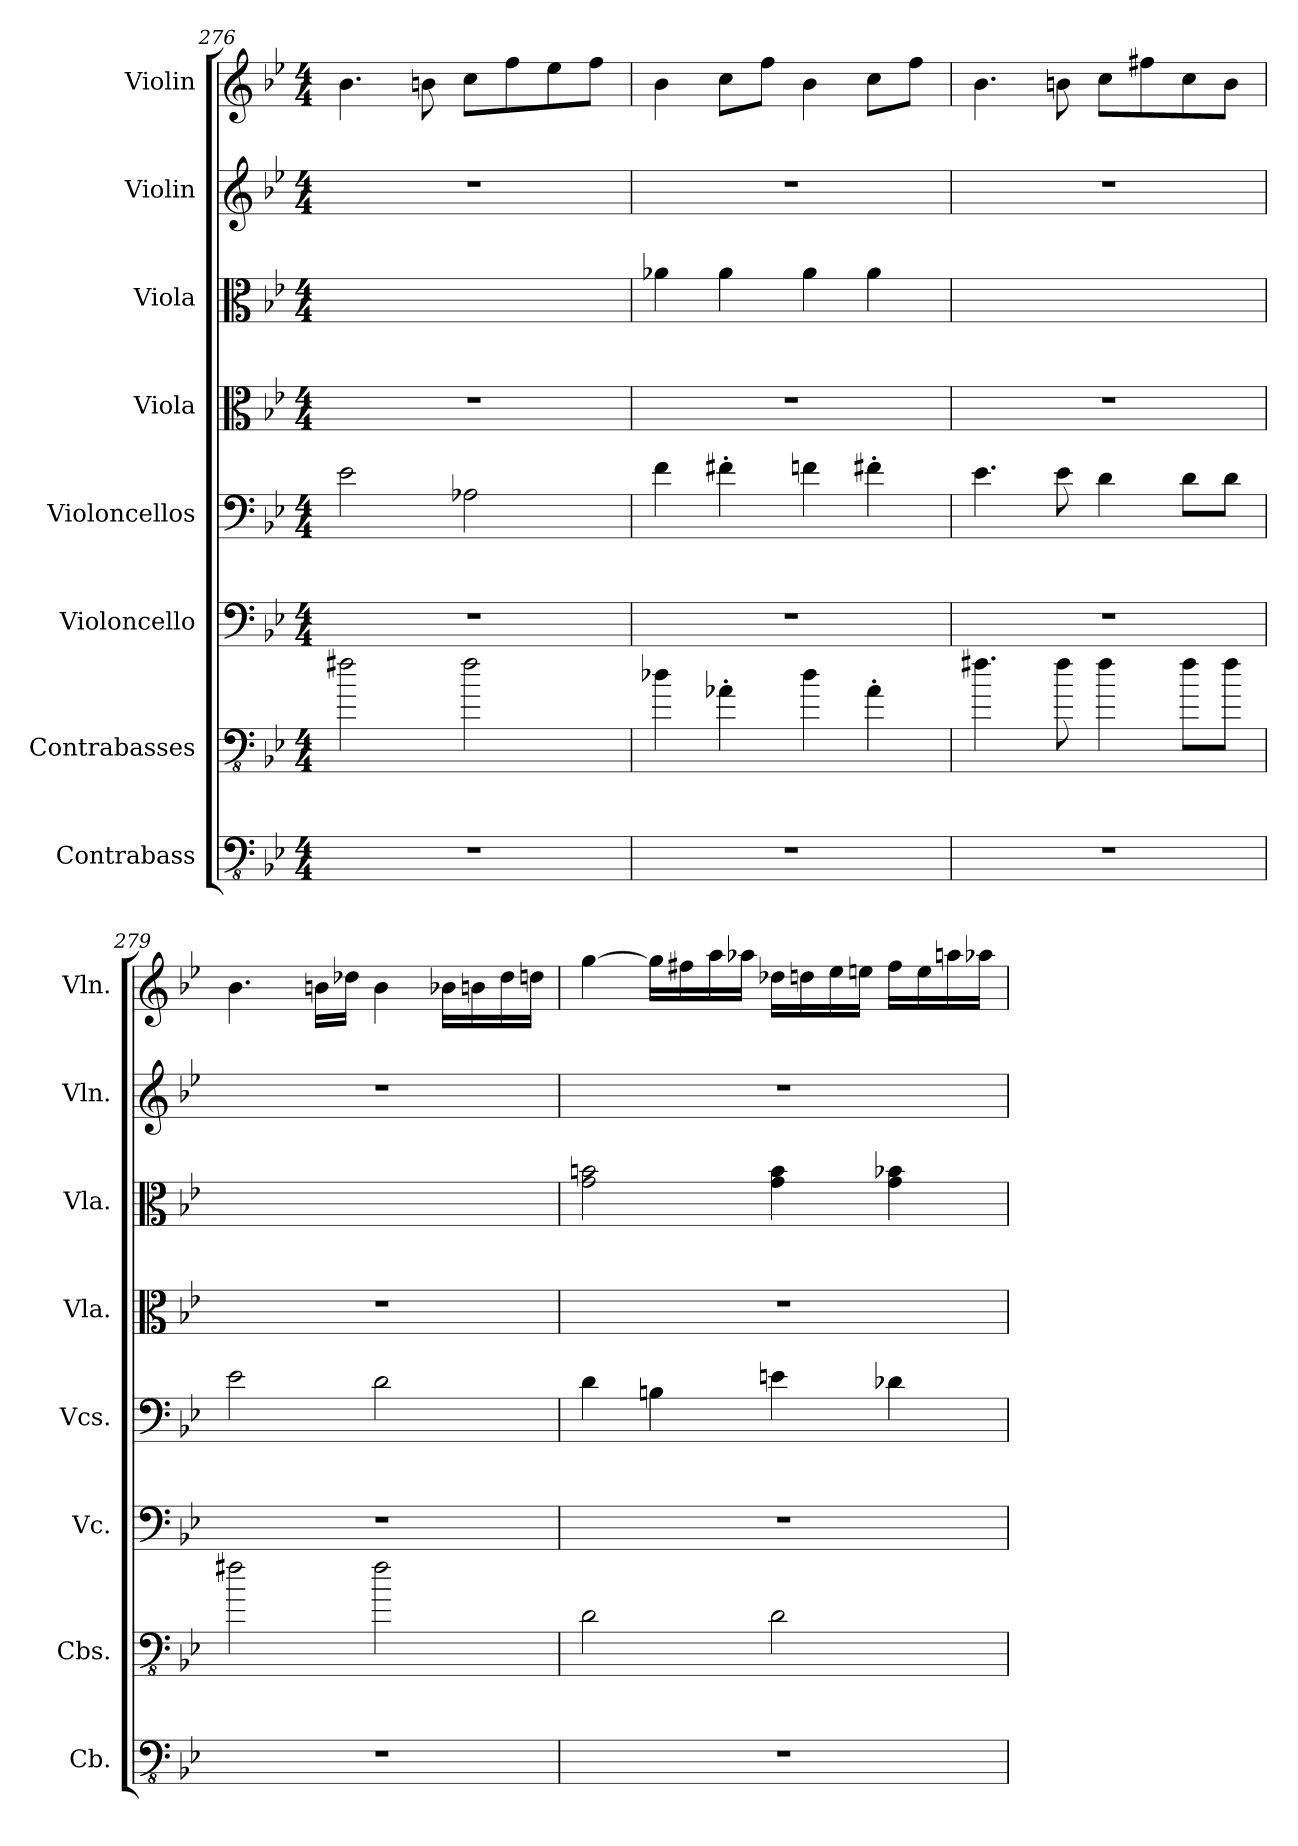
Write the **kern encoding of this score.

**kern	**kern	**kern	**kern	**kern	**kern	**kern	**kern
*part8	*part7	*part6	*part5	*part4	*part3	*part2	*part1
*staff8	*staff7	*staff6	*staff5	*staff4	*staff3	*staff2	*staff1
*I"Contrabass	*I"Contrabasses	*I"Violoncello	*I"Violoncellos	*I"Viola	*I"Viola	*I"Violin	*I"Violin
*I'Cb.	*I'Cbs.	*I'Vc.	*I'Vcs.	*I'Vla.	*I'Vla.	*I'Vln.	*I'Vln.
*clefFv4	*clefFv4	*clefF4	*clefF4	*clefC3	*clefC3	*clefG2	*clefG2
*ITrd7c12	*	*	*	*	*	*	*
*k[b-e-]	*k[b-e-]	*k[b-e-]	*k[b-e-]	*k[b-e-]	*k[b-e-]	*k[b-e-]	*k[b-e-]
*M4/4	*M4/4	*M4/4	*M4/4	*M4/4	*M4/4	*M4/4	*M4/4
=276	=276	=276	=276	=276	=276	=276	=276
1r	2f#X\	1r	2e-\	1r	1ryy	1r	4.b-\
.	.	.	.	.	.	.	8bn\
.	2f#\	.	2A-X\	.	.	.	8cc\L
.	.	.	.	.	.	.	8ff\
.	.	.	.	.	.	.	8ee-\
.	.	.	.	.	.	.	8ff\J
=277	=277	=277	=277	=277	=277	=277	=277
1r	4d-X\	1r	4f\	1r	4a-X\	1r	4b-\
.	4A-X'\	.	4f#X'\	.	4a-\	.	8cc\L
.	.	.	.	.	.	.	8ff\J
.	4d-\	.	4fn\	.	4a-\	.	4b-\
.	4A-'\	.	4f#X'\	.	4a-\	.	8cc\L
.	.	.	.	.	.	.	8ff\J
=278	=278	=278	=278	=278	=278	=278	=278
1r	4.f#X\	1r	4.e-\	1r	1ryy	1r	4.b-\
.	8f#\	.	8e-\	.	.	.	8bn\
.	4f#\	.	4d\	.	.	.	8cc\L
.	.	.	.	.	.	.	8ff#X\
.	8f#\L	.	8d\L	.	.	.	8cc\
.	8f#\J	.	8d\J	.	.	.	8b\J
!!LO:PB:g=z
=279	=279	=279	=279	=279	=279	=279	=279
1r	2f#X\	1r	2e-\	1r	1ryy	1r	4.b-\
.	.	.	.	.	.	.	16bn\LL
.	.	.	.	.	.	.	16dd-X\JJ
.	2f#\	.	2d\	.	.	.	4b\
.	.	.	.	.	.	.	16b-X\LL
.	.	.	.	.	.	.	16bn\
.	.	.	.	.	.	.	16dd-\
.	.	.	.	.	.	.	16ddn\JJ
=280	=280	=280	=280	=280	=280	=280	=280
1r	2D\	1r	4d\	1r	2g\ 2bn\	1r	[4gg\
.	.	.	4Bn\	.	.	.	16gg\LL]
.	.	.	.	.	.	.	16ff#X\
.	.	.	.	.	.	.	16aa\
.	.	.	.	.	.	.	16aa-X\JJ
.	2D\	.	4en\	.	4g\ 4b\	.	16dd-X\LL
.	.	.	.	.	.	.	16ddn\
.	.	.	.	.	.	.	16ee-\
.	.	.	.	.	.	.	16een\JJ
.	.	.	4d-X\	.	4g\ 4b-X\	.	16ff#\LL
.	.	.	.	.	.	.	16ee\
.	.	.	.	.	.	.	16aan\
.	.	.	.	.	.	.	16aa-X\JJ
=	=	=	=	=	=	=	=
*-	*-	*-	*-	*-	*-	*-	*-
